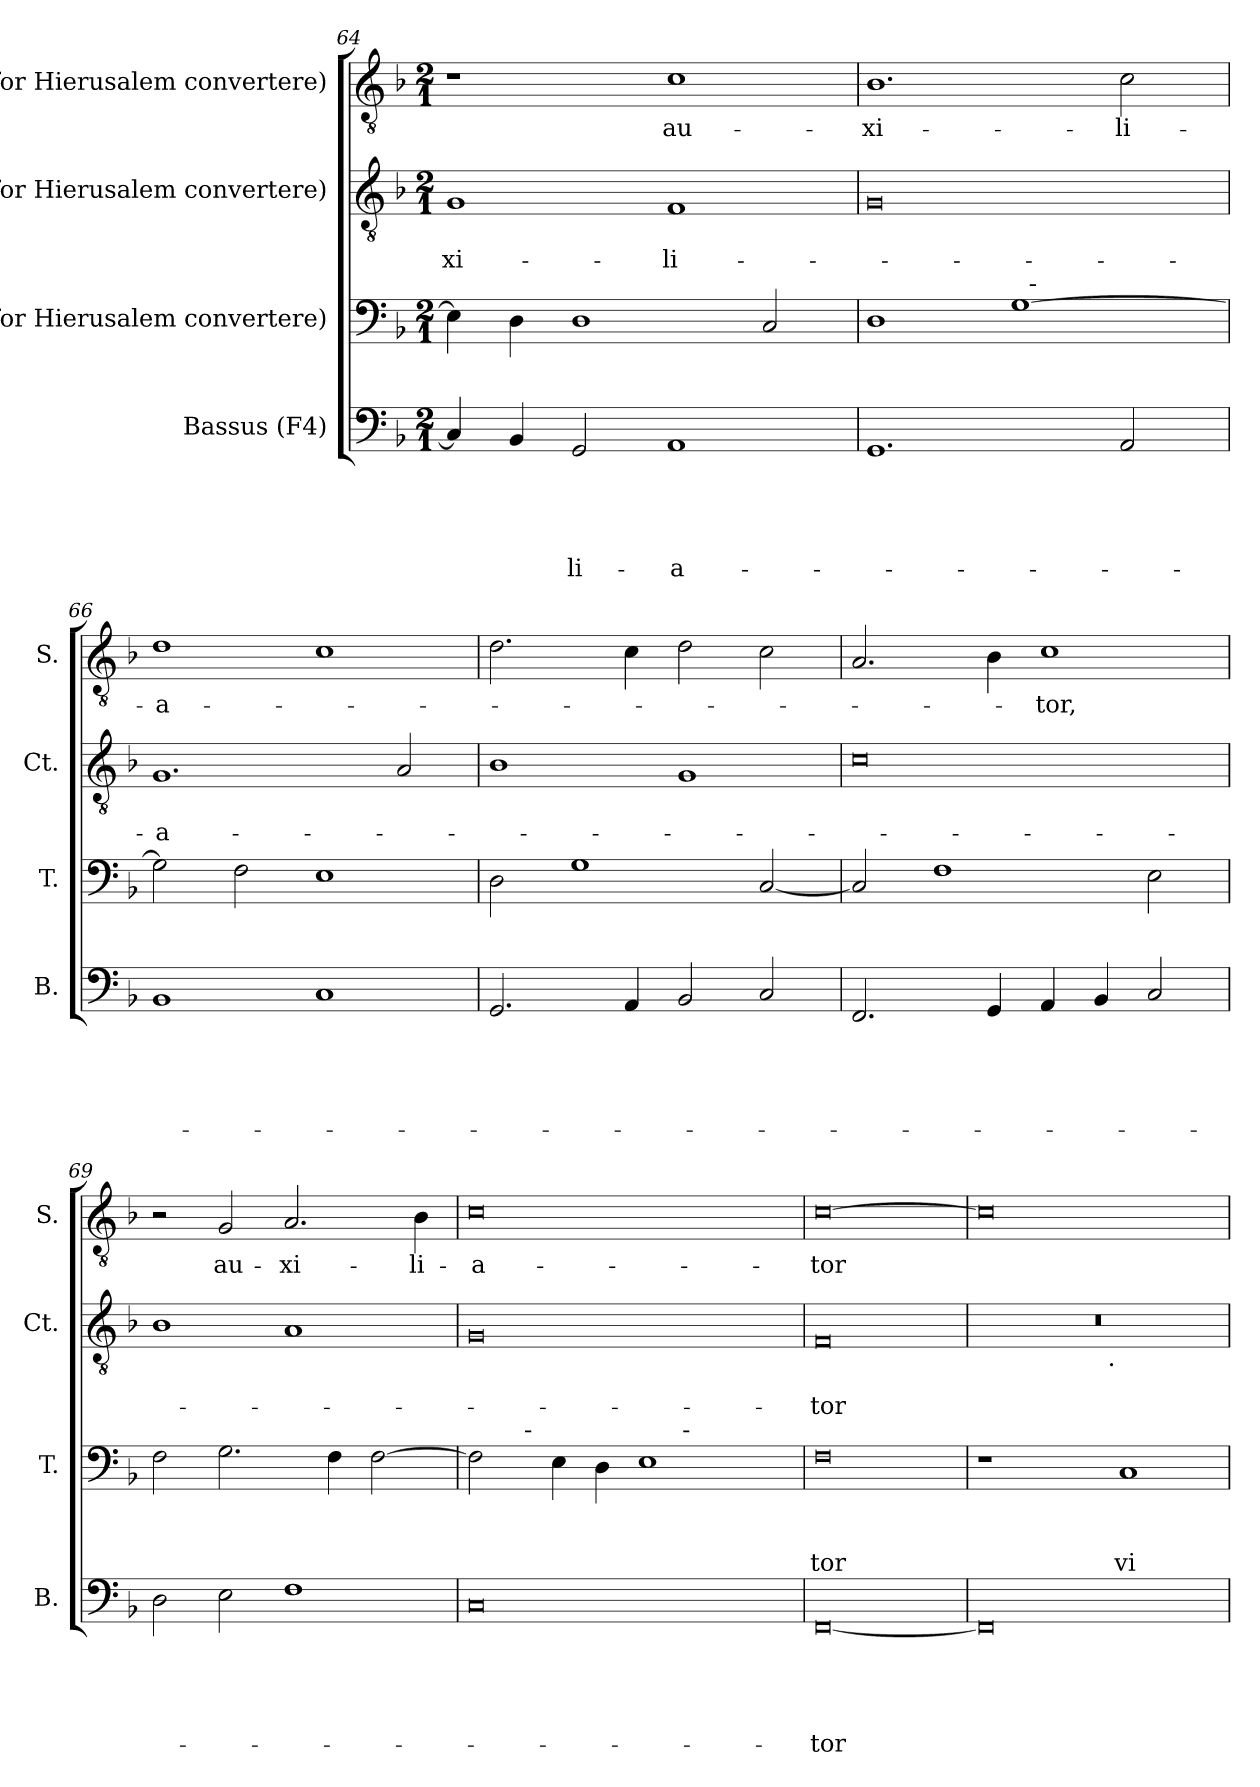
**kern	**text	**text	**text	**text	**text	**kern	**text	**text	**text	**kern	**text	**text	**kern	**text
*part4	*part4	*part4	*part4	*part4	*part4	*part3	*part3	*part3	*part3	*part2	*part2	*part2	*part1	*part1
*staff4	*staff4	*staff4	*staff4	*staff4	*staff4	*staff3	*staff3	*staff3	*staff3	*staff2	*staff2	*staff2	*staff1	*staff1
*I"Bassus (F4)	*	*	*	*	*	*I"C4 for Hierusalem convertere)	*	*	*	*I"C3 for Hierusalem convertere)	*	*	*I"C1 for Hierusalem convertere)	*
*I'B.	*	*	*	*	*	*I'T.	*	*	*	*I'Ct.	*	*	*I'S.	*
*clefF4	*	*	*	*	*	*clefF4	*	*	*	*clefGv2	*	*	*clefGv2	*
*k[b-]	*	*	*	*	*	*k[b-]	*	*	*	*k[b-]	*	*	*k[b-]	*
*F:	*	*	*	*	*	*F:	*	*	*	*F:	*	*	*F:	*
*M2/1	*	*	*	*	*	*M2/1	*	*	*	*M2/1	*	*	*M2/1	*
=64	=64	=64	=64	=64	=64	=64	=64	=64	=64	=64	=64	=64	=64	=64
!	!	!	!	!	!	!	!	!	!	!	!	!LO:LY:b	!	!
4C/]	.	.	.	.	.	4E\]	.	.	.	1G	.	-xi-	1r	.
4BB-/	.	.	.	.	.	4D\	.	.	.	.	.	.	.	.
!	!	!	!	!	!LO:LY:b	!	!	!	!	!	!	!	!	!
2GG/	.	.	.	.	-li-	1D	.	.	.	.	.	.	.	.
!	!	!	!	!	!LO:LY:b:rj	!	!	!	!	!	!	!LO:LY:b:rj	!	!LO:LY:b
1AA	.	.	.	.	-a-	.	.	.	.	1F	.	-li-	1c	au-
.	.	.	.	.	.	2C/	.	.	.	.	.	.	.	.
!!LO:PB:g=z
=65	=65	=65	=65	=65	=65	=65	=65	=65	=65	=65	=65	=65	=65	=65
!	!	!	!	!	!	!	!	!	!	!	!	!	!	!LO:LY:b
*	*	*	*	*	*	*^	*	*	*	*	*	*	*	*
1.GG	.	.	.	.	.	1D	1ryy	.	.	.	0G	.	.	1.B-	-xi-
.	.	.	.	.	.	[>1G	32ryy	.	.	.	.	.	.	.	.
!	!	!	!	!	!	!	!LO:TX:a:t=-	!	!	!	!	!	!	!	!
.	.	.	.	.	.	.	2ryy	.	.	.	.	.	.	.	.
!	!	!	!	!	!	!	!	!	!	!	!	!	!	!	!LO:LY:b
2AA/	.	.	.	.	.	.	.	.	.	.	.	.	.	2c\	-li-
.	.	.	.	.	.	.	4...ryy	.	.	.	.	.	.	.	.
=66	=66	=66	=66	=66	=66	=66	=66	=66	=66	=66	=66	=66	=66	=66	=66
!	!	!	!	!	!	!	!	!	!	!	!	!	!LO:LY:b:rj	!	!LO:LY:b:rj
*	*	*	*	*	*	*v	*v	*	*	*	*	*	*	*	*
1BB-	.	.	.	.	.	2G\]	.	.	.	1.G	.	-a-	1d	-a-
.	.	.	.	.	.	2F\	.	.	.	.	.	.	.	.
1C	.	.	.	.	.	1E	.	.	.	.	.	.	1c	.
.	.	.	.	.	.	.	.	.	.	2A/	.	.	.	.
=67	=67	=67	=67	=67	=67	=67	=67	=67	=67	=67	=67	=67	=67	=67
2.GG/	.	.	.	.	.	2D\	.	.	.	1B-	.	.	2.d\	.
.	.	.	.	.	.	1G	.	.	.	.	.	.	.	.
4AA/	.	.	.	.	.	.	.	.	.	.	.	.	4c\	.
2BB-/	.	.	.	.	.	.	.	.	.	1G	.	.	2d\	.
2C/	.	.	.	.	.	[<2C/	.	.	.	.	.	.	2c\	.
=68	=68	=68	=68	=68	=68	=68	=68	=68	=68	=68	=68	=68	=68	=68
2.FF/	.	.	.	.	.	2C/]	.	.	.	0c	.	.	2.A/	.
.	.	.	.	.	.	1F	.	.	.	.	.	.	.	.
4GG/	.	.	.	.	.	.	.	.	.	.	.	.	4B-\	.
!	!	!	!	!	!	!	!	!	!	!	!	!	!	!LO:LY:b
4AA/	.	.	.	.	.	.	.	.	.	.	.	.	1c	-tor,
4BB-/	.	.	.	.	.	.	.	.	.	.	.	.	.	.
2C/	.	.	.	.	.	2E\	.	.	.	.	.	.	.	.
=69	=69	=69	=69	=69	=69	=69	=69	=69	=69	=69	=69	=69	=69	=69
2D\	.	.	.	.	.	2F\	.	.	.	1B-	.	.	2r	.
!	!	!	!	!	!	!	!	!	!	!	!	!	!	!LO:LY:b
2E\	.	.	.	.	.	2.G\	.	.	.	.	.	.	2G/	au-
!	!	!	!	!	!	!	!	!	!	!	!	!	!	!LO:LY:b
1F	.	.	.	.	.	.	.	.	.	1A	.	.	2.A/	-xi-
.	.	.	.	.	.	4F\	.	.	.	.	.	.	.	.
.	.	.	.	.	.	[<2F\	.	.	.	.	.	.	.	.
!	!	!	!	!	!	!	!	!	!	!	!	!	!	!LO:LY:b
.	.	.	.	.	.	.	.	.	.	.	.	.	4B-\	-li-
!!LO:LB:g=z
=70	=70	=70	=70	=70	=70	=70	=70	=70	=70	=70	=70	=70	=70	=70
!	!	!	!	!	!	!	!	!	!	!	!	!	!	!LO:LY:b:rj
*	*	*	*	*	*	*^	*	*	*	*	*	*	*	*
*	*	*	*	*	*	*	*^	*	*	*	*	*	*	*	*
0C	.	.	.	.	.	2F\]	4.ryy	1ryy	.	.	.	0G	.	.	0c	-a-
!	!	!	!	!	!	!	!LO:TX:a:t=-	!	!	!	!	!	!	!	!	!
.	.	.	.	.	.	.	1ryy	.	.	.	.	.	.	.	.	.
.	.	.	.	.	.	4E\	.	.	.	.	.	.	.	.	.	.
.	.	.	.	.	.	4D\	.	.	.	.	.	.	.	.	.	.
.	.	.	.	.	.	1E	.	4ryy	.	.	.	.	.	.	.	.
!	!	!	!	!	!	!	!	!LO:TX:a:t=-	!	!	!	!	!	!	!	!
.	.	.	.	.	.	.	.	2.ryy	.	.	.	.	.	.	.	.
.	.	.	.	.	.	.	2ryy	.	.	.	.	.	.	.	.	.
.	.	.	.	.	.	.	8ryy	.	.	.	.	.	.	.	.	.
=71	=71	=71	=71	=71	=71	=71	=71	=71	=71	=71	=71	=71	=71	=71	=71	=71
!	!	!	!	!	!LO:LY:b	!	!	!	!	!	!LO:LY:b:rj	!	!	!LO:LY:b:rj	!	!LO:LY:b
*	*	*	*	*	*	*v	*v	*v	*	*	*	*	*	*	*	*
[<0FF	.	.	.	.	-tor	0F	.	.	-tor	0F	.	-tor	[>0c	-tor
=72	=72	=72	=72	=72	=72	=72	=72	=72	=72	=72	=72	=72	=72	=72
*	*	*	*	*	*	*	*	*	*	*^	*	*	*	*
0FF]	.	.	.	.	.	1r	.	.	.	0r	2ryy	.	.	0c]	.
.	.	.	.	.	.	.	.	.	.	.	4...ryy	.	.	.	.
!	!	!	!	!	!	!	!	!	!	!	!LO:TX:b:t=.	!	!	!	!
.	.	.	.	.	.	.	.	.	.	.	1ryy	.	.	.	.
!	!	!	!	!	!	!	!	!	!LO:LY:b	!	!	!	!	!	!
.	.	.	.	.	.	1C	.	.	vi-	.	.	.	.	.	.
.	.	.	.	.	.	.	.	.	.	.	32ryy	.	.	.	.
*	*	*	*	*	*	*	*	*	*	*v	*v	*	*	*	*
=	=	=	=	=	=	=	=	=	=	=	=	=	=	=
*-	*-	*-	*-	*-	*-	*-	*-	*-	*-	*-	*-	*-	*-	*-
